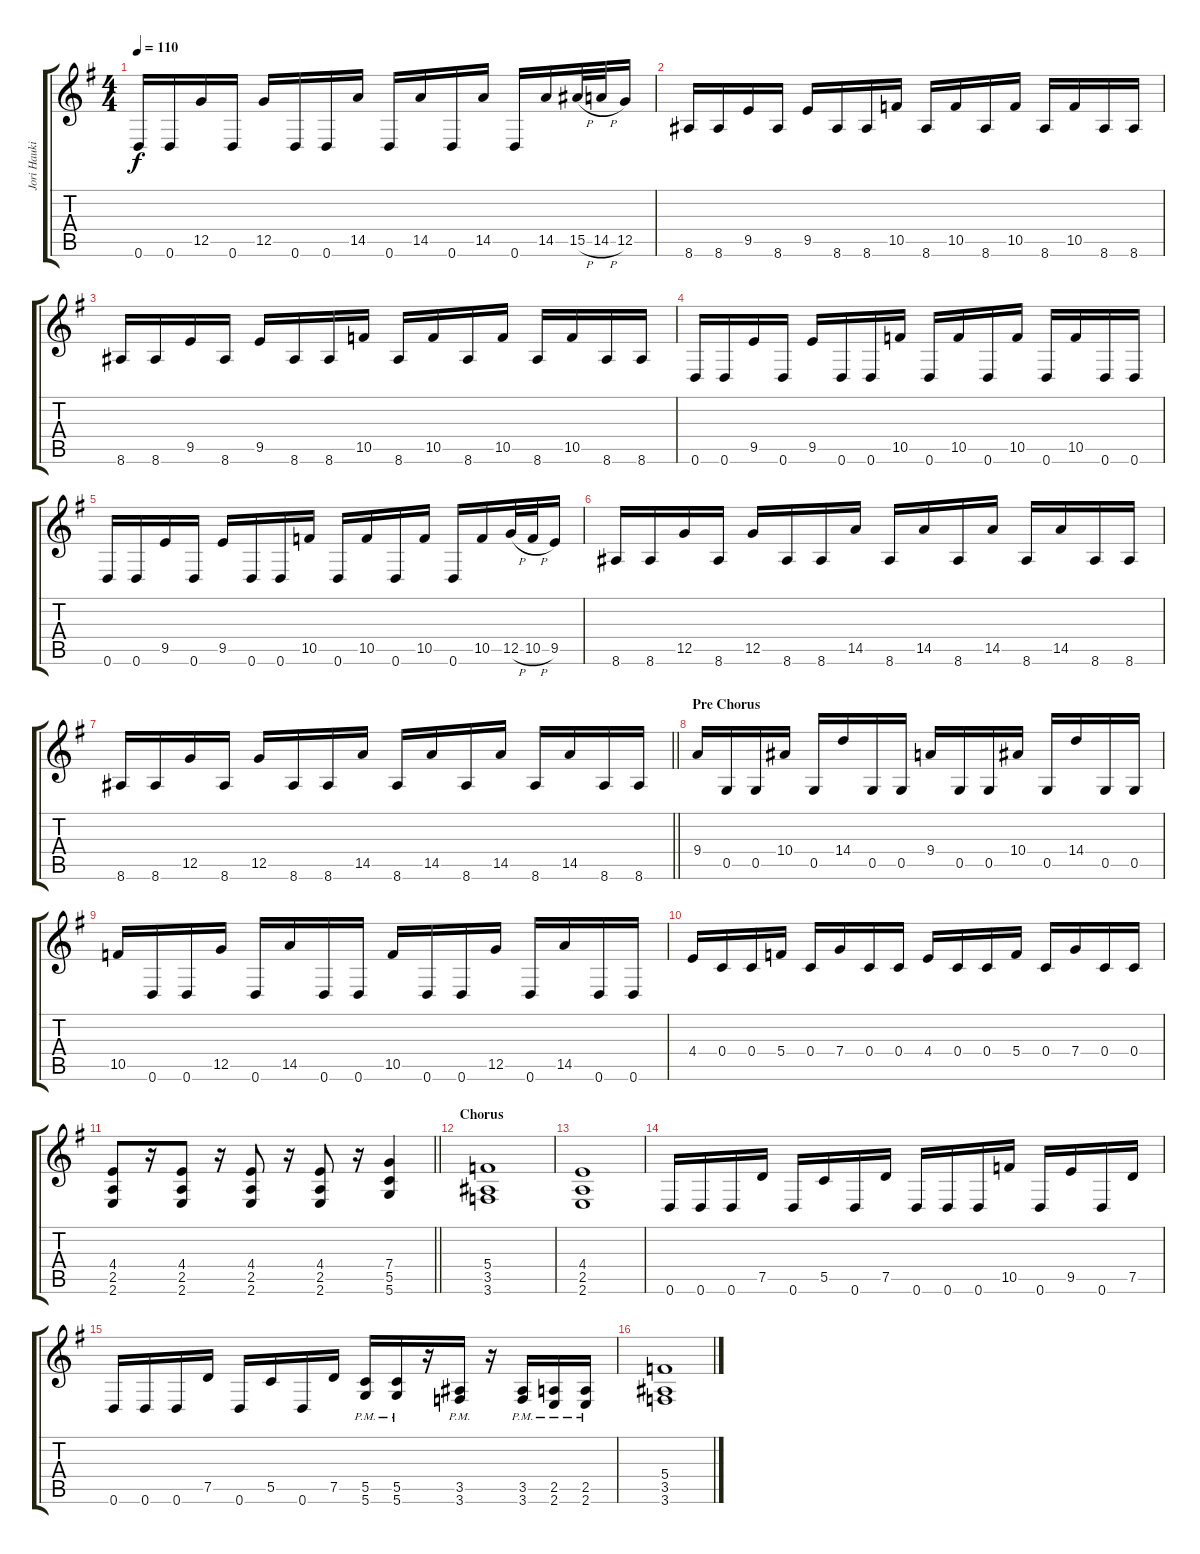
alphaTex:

\track ("Jori Haukio (guitar)" "Jori Hauki") {instrument distortionguitar}
\staff {score tabs}
\tuning (D4 A3 F3 C3 G2 D2) {hide}
\ts (4 4)
\tempo 110
\clef g2
\ks eminor
0.6.16{dy f} 0.6.16 12.5.16 0.6.16 12.5.16 0.6.16 0.6.16 14.5.16 0.6.16 14.5.16 0.6.16 14.5.16 0.6.16 14.5.16 15.5{h}.32 14.5{h}.32 12.5.16 |
8.6.16 8.6.16 9.5.16 8.6.16 9.5.16 8.6.16 8.6.16 10.5.16 8.6.16 10.5.16 8.6.16 10.5.16 8.6.16 10.5.16 8.6.16 8.6.16 |
8.6.16 8.6.16 9.5.16 8.6.16 9.5.16 8.6.16 8.6.16 10.5.16 8.6.16 10.5.16 8.6.16 10.5.16 8.6.16 10.5.16 8.6.16 8.6.16 |
0.6.16 0.6.16 9.5.16 0.6.16 9.5.16 0.6.16 0.6.16 10.5.16 0.6.16 10.5.16 0.6.16 10.5.16 0.6.16 10.5.16 0.6.16 0.6.16 |
0.6.16 0.6.16 9.5.16 0.6.16 9.5.16 0.6.16 0.6.16 10.5.16 0.6.16 10.5.16 0.6.16 10.5.16 0.6.16 10.5.16 12.5{h}.32 10.5{h}.32 9.5.16 |
8.6.16 8.6.16 12.5.16 8.6.16 12.5.16 8.6.16 8.6.16 14.5.16 8.6.16 14.5.16 8.6.16 14.5.16 8.6.16 14.5.16 8.6.16 8.6.16 |
\barLineRight lightlight
8.6.16 8.6.16 12.5.16 8.6.16 12.5.16 8.6.16 8.6.16 14.5.16 8.6.16 14.5.16 8.6.16 14.5.16 8.6.16 14.5.16 8.6.16 8.6.16 |
\section ("" "Pre Chorus")
9.4.16 0.5.16 0.5.16 10.4.16 0.5.16 14.4.16 0.5.16 0.5.16 9.4.16 0.5.16 0.5.16 10.4.16 0.5.16 14.4.16 0.5.16 0.5.16 |
10.5.16 0.6.16 0.6.16 12.5.16 0.6.16 14.5.16 0.6.16 0.6.16 10.5.16 0.6.16 0.6.16 12.5.16 0.6.16 14.5.16 0.6.16 0.6.16 |
4.4.16 0.4.16 0.4.16 5.4.16 0.4.16 7.4.16 0.4.16 0.4.16 4.4.16 0.4.16 0.4.16 5.4.16 0.4.16 7.4.16 0.4.16 0.4.16 |
\barLineRight lightlight
(4.4 2.5 2.6).8 r.16 (4.4 2.5 2.6).8 r.16 (4.4 2.5 2.6).8 r.16 (4.4 2.5 2.6).8 r.16 (7.4 5.5 5.6).4 |
\section ("" "Chorus")
(5.4 3.5 3.6).1 |
(4.4 2.5 2.6).1 |
0.6.16 0.6.16 0.6.16 7.5.16 0.6.16 5.5.16 0.6.16 7.5.16 0.6.16 0.6.16 0.6.16 10.5.16 0.6.16 9.5.16 0.6.16 7.5.16 |
0.6.16 0.6.16 0.6.16 7.5.16 0.6.16 5.5.16 0.6.16 7.5.16 (5.5{pm} 5.6{pm}).16 (5.5{pm} 5.6{pm}).16 r.16 (3.5{pm} 3.6{pm}).16 r.16 (3.5{pm} 3.6{pm}).16 (2.5{pm} 2.6{pm}).16 (2.5{pm} 2.6{pm}).16 |
(5.4 3.5 3.6).1
